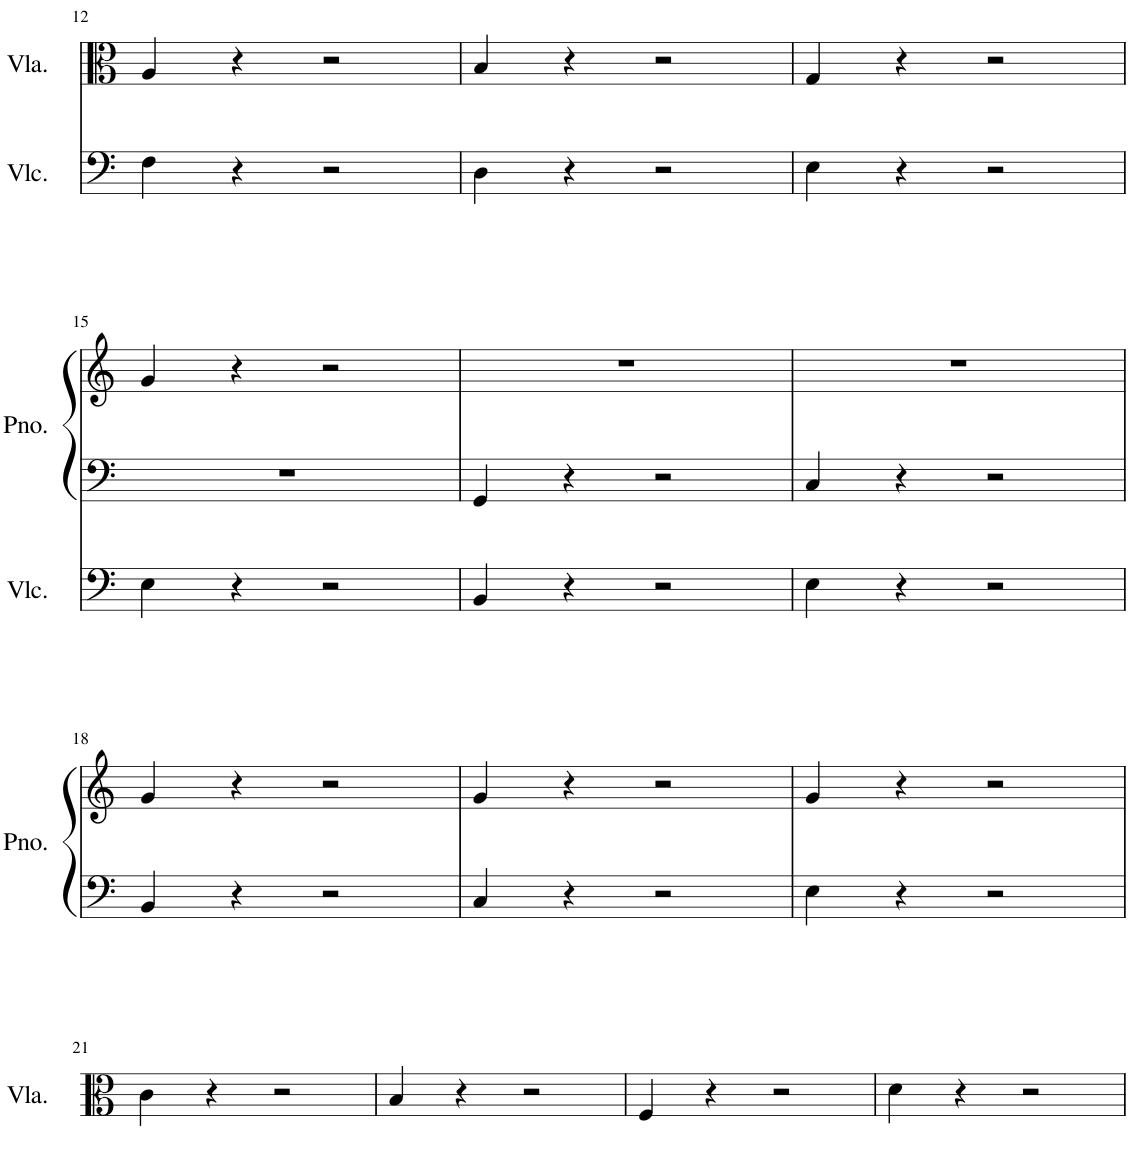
**kern	**kern	**kern	**kern
*part3	*part2	*part1	*part1
*staff4	*staff3	*staff2	*staff1
*I"Violoncello	*I"Viola	*I"Piano	*
*I'Vlc.	*I'Vla.	*I'Pno.	*
!!LO:PB:g=z
*clefF4	*clefC3	*clefF4	*clefG2
*k[]	*k[]	*k[]	*k[]
*M4/4	*M4/4	*M4/4	*M4/4
=12	=12	=12	=12
4F\	4A/	1r	1r
4r	4r	.	.
2r	2r	.	.
=13	=13	=13	=13
4D\	4B/	1r	1r
4r	4r	.	.
2r	2r	.	.
=14	=14	=14	=14
4E\	4G/	1r	1r
4r	4r	.	.
2r	2r	.	.
!!LO:LB:g=z
=15	=15	=15	=15
4E\	1r	1r	4g/
4r	.	.	4r
2r	.	.	2r
=16	=16	=16	=16
4BB/	1r	4GG/	1r
4r	.	4r	.
2r	.	2r	.
=17	=17	=17	=17
4E\	1r	4C/	1r
4r	.	4r	.
2r	.	2r	.
!!LO:LB:g=z
=18	=18	=18	=18
1r	1r	4BB/	4g/
.	.	4r	4r
.	.	2r	2r
=19	=19	=19	=19
1r	1r	4C/	4g/
.	.	4r	4r
.	.	2r	2r
=20	=20	=20	=20
1r	1r	4E\	4g/
.	.	4r	4r
.	.	2r	2r
!!LO:LB:g=z
=21	=21	=21	=21
1r	4c\	1r	1r
.	4r	.	.
.	2r	.	.
=22	=22	=22	=22
1r	4B/	1r	1r
.	4r	.	.
.	2r	.	.
=23	=23	=23	=23
1r	4F/	1r	1r
.	4r	.	.
.	2r	.	.
=24	=24	=24	=24
1r	4d\	1r	1r
.	4r	.	.
.	2r	.	.
=	=	=	=
*-	*-	*-	*-
